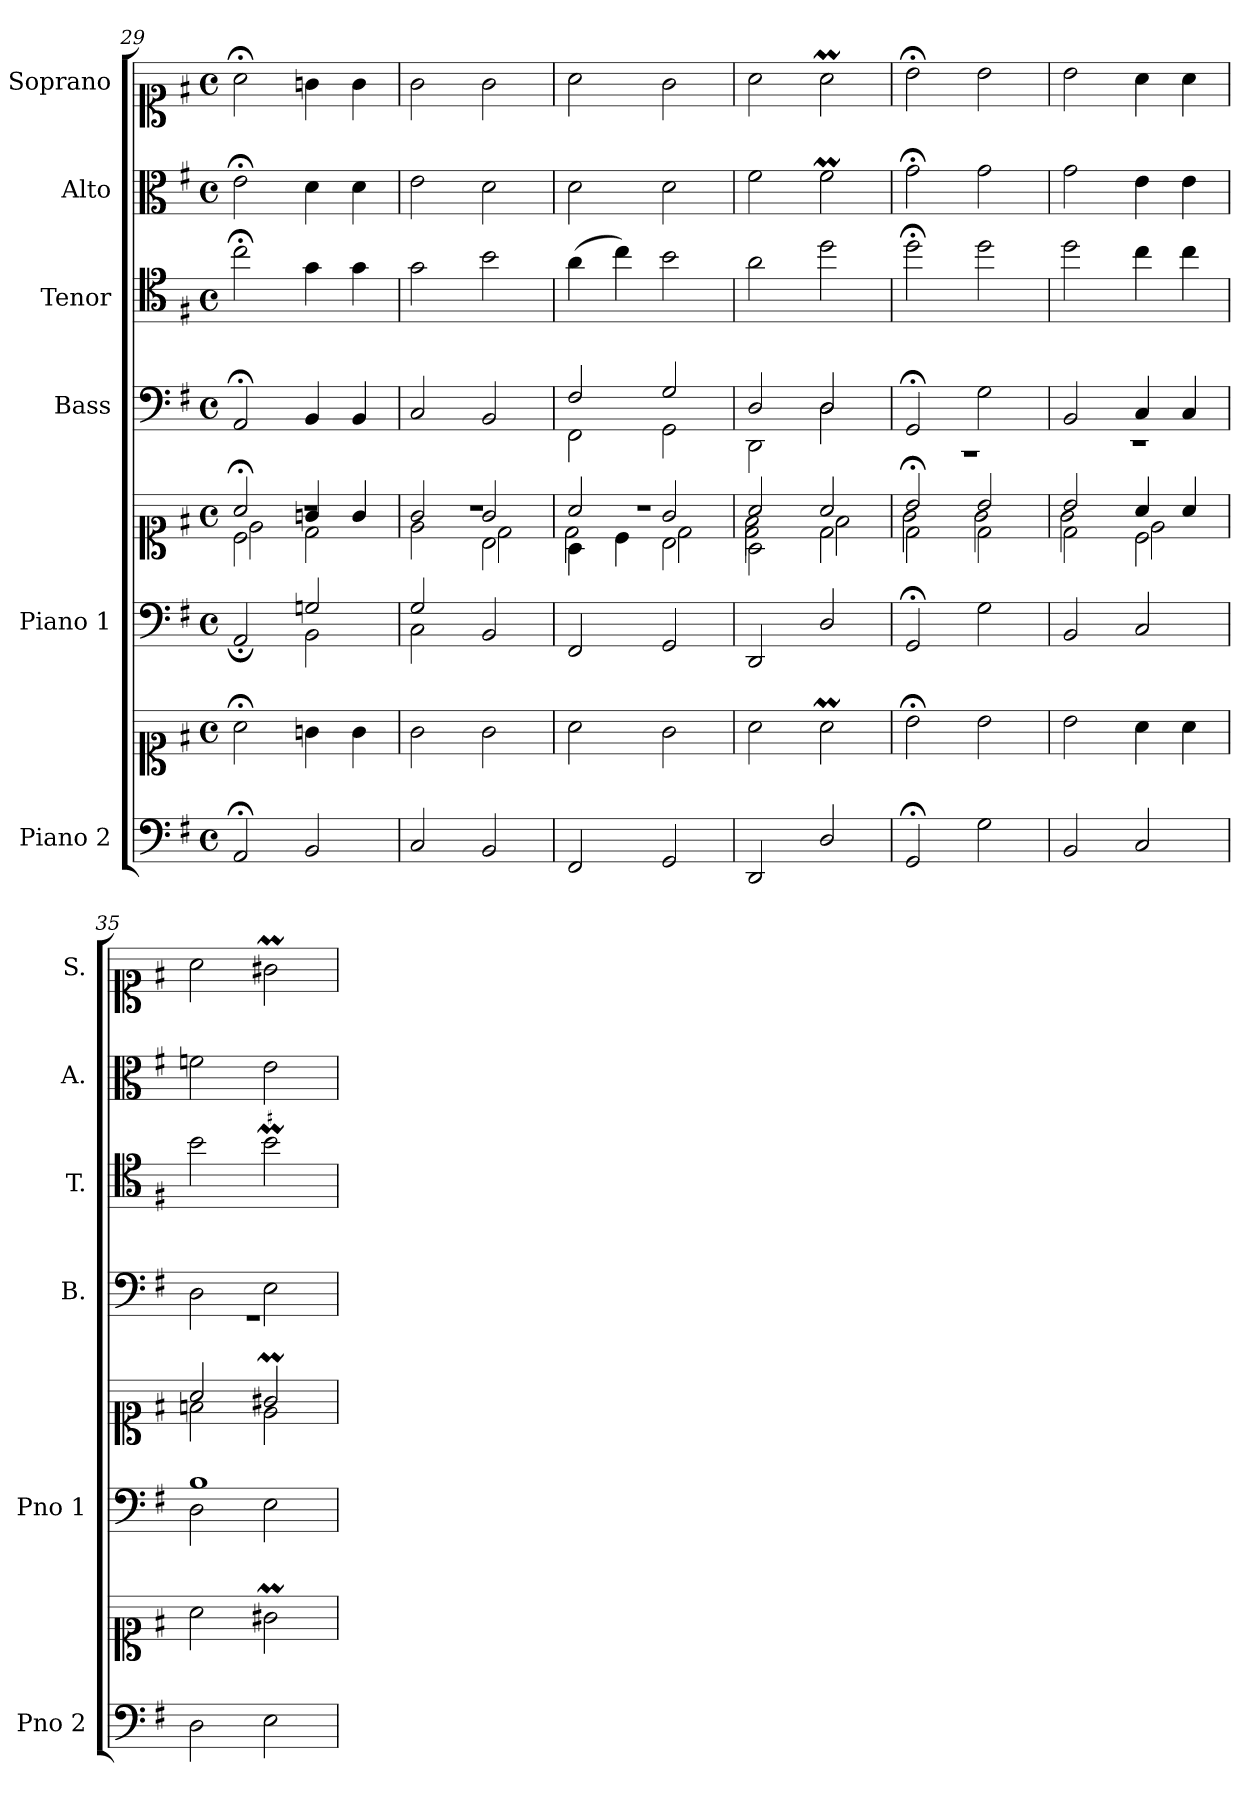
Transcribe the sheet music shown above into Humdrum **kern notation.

**kern	**kern	**kern	**kern	**kern	**kern	**kern	**kern
*part6	*part6	*part5	*part5	*part4	*part3	*part2	*part1
*staff8	*staff7	*staff6	*staff5	*staff4	*staff3	*staff2	*staff1
*I"Piano 2	*	*I"Piano 1	*	*I"Bass	*I"Tenor	*I"Alto	*I"Soprano
*I'Pno 2	*	*I'Pno 1	*	*I'B.	*I'T.	*I'A.	*I'S.
*clefF4	*clefC1	*clefF4	*clefC1	*clefF4	*clefC4	*clefC3	*clefC1
*	*	*	*	*	*ITrd7c12	*	*
*k[f#]	*k[f#]	*k[f#]	*k[f#]	*k[f#]	*k[f#]	*k[f#]	*k[f#]
*G:	*G:	*G:	*G:	*G:	*G:	*G:	*G:
*M4/4	*M4/4	*M4/4	*M4/4	*M4/4	*M4/4	*M4/4	*M4/4
*met(c)	*met(c)	*met(c)	*met(c)	*met(c)	*met(c)	*met(c)	*met(c)
=29	=29	=29	=29	=29	=29	=29	=29
*	*	*^	*^	*	*	*	*
*	*	*	*	*	*^	*	*	*	*
*	*	*	*	*	*	*^	*	*	*	*
2AA;/	2a;<\	2ryy	2AA;/	2a;</	2c\	2e\	1r	2AA;</	2c;<\	2e;<\	2a;<\
2BB/	4gn\	2Gn/	2BB\	4gn/	2ryy	2d\	.	4BB/	4G\	4d\	4gn\
.	4g\	.	.	4g/	.	.	.	4BB/	4G\	4d\	4g\
=30	=30	=30	=30	=30	=30	=30	=30	=30	=30	=30	=30
2C/	2g\	2G/	2C\	2g/	2ryy	2e\	1r	2C/	2G\	2e\	2g\
2BB/	2g\	2ryy	2BB/	2g/	2B\	2d\	.	2BB/	2B\	2d\	2g\
*	*	*v	*v	*	*	*	*	*	*	*	*
=31	=31	=31	=31	=31	=31	=31	=31	=31	=31	=31
*	*	*	*	*	*	*	*^	*	*	*
2FF#/	2a\	2FF#/	2a/	4A\	2d\	1r	2F#/	2FF#\	(4A\	2d\	2a\
.	.	.	.	4c\	.	.	.	.	4c\)	.	.
2GG/	2g\	2GG/	2g/	2B\	2d\	.	2G/	2GG\	2B\	2d\	2g\
=32	=32	=32	=32	=32	=32	=32	=32	=32	=32	=32	=32
2DD/	2a\	2DD/	2a/	2A\	2f#\	2d\	2D/	2DD\	2A\	2f#\	2a\
2D/	2aM\	2D/	2a/	2d\	2f#\	2ryy	2D/	2D\	2d\	2f#m\	2aM\
*	*	*	*	*	*v	*v	*	*	*	*	*
=33	=33	=33	=33	=33	=33	=33	=33	=33	=33	=33
2GG;/	2b;<\	2GG;/	2b;</	2d\	2g\	2GG;</	1r	2d;<\	2g;<\	2b;<\
2G\	2b\	2G\	2b/	2d\	2g\	2G\	.	2d\	2g\	2b\
=34	=34	=34	=34	=34	=34	=34	=34	=34	=34	=34
2BB/	2b\	2BB/	2b/	2d\	2g\	2BB/	1r	2d\	2g\	2b\
2C/	4a\	2C/	4a/	2c\	2e\	4C/	.	4c\	4e\	4a\
.	4a\	.	4a/	.	.	4C/	.	4c\	4e\	4a\
*	*	*	*	*v	*v	*	*	*	*	*
!!LO:PB:g=z
=35	=35	=35	=35	=35	=35	=35	=35	=35	=35
*	*	*^	*	*	*	*	*	*	*
2D\	2a\	1B/	2D\	2a/	2fn\	2D\	1r	2B\	2fn\	2a\
2E\	2g#Xm\	.	2E\	2g#Xm/	2e\	2E\	.	2BM\	2e\	2g#Xm\
*	*	*v	*v	*	*	*v	*v	*	*	*
*	*	*	*v	*v	*	*	*	*
=	=	=	=	=	=	=	=
*-	*-	*-	*-	*-	*-	*-	*-
